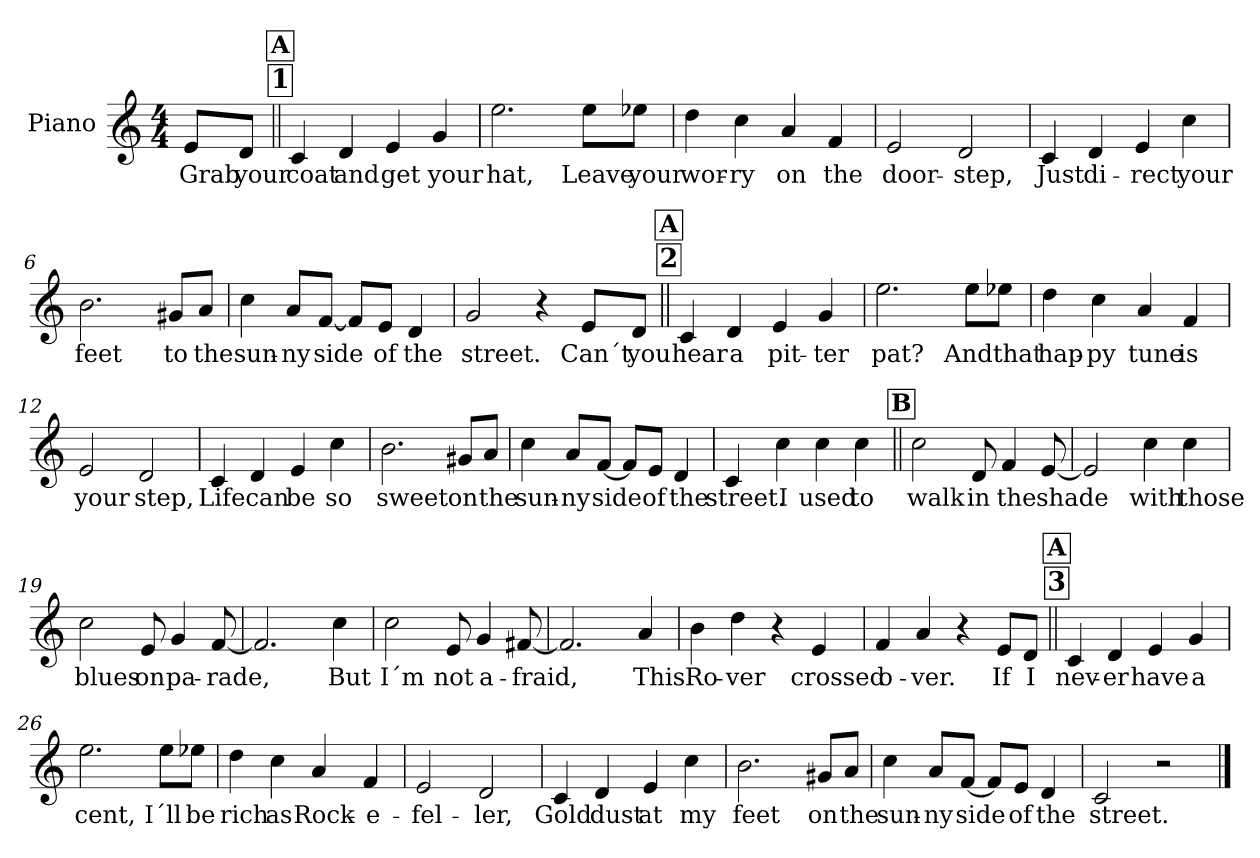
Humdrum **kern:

**kern	**text
*part1	*part1
*staff1	*staff1
*I"Piano	*
*I'Pno.	*
*clefG2	*
*k[]	*
*M4/4	*
=	=
!	!LO:LY:b
8e/L	Grab
!	!LO:LY:b
8d/J	your
!!LO:REH:place=s1:a:t=1
!!LO:REH:place=s1:a:fs=14:t=A
=1||	=1||
!	!LO:LY:b
4c/	coat
!	!LO:LY:b
4d/	and
!	!LO:LY:b
4e/	get
!	!LO:LY:b
4g/	your
=2	=2
!	!LO:LY:b
2.ee\	hat,
!	!LO:LY:b
8ee\L	Leave
!	!LO:LY:b
8ee-X\J	your
=3	=3
!	!LO:LY:b
4dd\	wor-
!	!LO:LY:b
4cc\	-ry
!	!LO:LY:b
4a/	on
!	!LO:LY:b
4f/	the
=4	=4
!	!LO:LY:b
2e/	door-
!	!LO:LY:b
2d/	-step,
!!LO:LB:g=z
=5	=5
!	!LO:LY:b
4c/	Just
!	!LO:LY:b
4d/	di-
!	!LO:LY:b
4e/	-rect
!	!LO:LY:b
4cc\	your
=6	=6
!	!LO:LY:b
2.b\	feet
!	!LO:LY:b
8g#X/L	to
!	!LO:LY:b
8a/J	the
=7	=7
!	!LO:LY:b
4cc\	sun-
!	!LO:LY:b
8a/L	-ny
!	!LO:LY:b
[8f/J	side
8f/L]	.
!	!LO:LY:b
8e/J	of
!	!LO:LY:b
4d/	the
=8	=8
!	!LO:LY:b
2g/	street.
4r	.
!	!LO:LY:b
8e/L	Can´t
!	!LO:LY:b
8d/J	you
!!LO:LB:g=z
!!LO:REH:place=s1:a:t=2
!!LO:REH:place=s1:a:fs=14:t=A
=9||	=9||
!	!LO:LY:b
4c/	hear
!	!LO:LY:b
4d/	a
!	!LO:LY:b
4e/	pit-
!	!LO:LY:b
4g/	-ter
=10	=10
!	!LO:LY:b
2.ee\	pat?
!	!LO:LY:b
8ee\L	And
!	!LO:LY:b
8ee-X\J	that
=11	=11
!	!LO:LY:b
4dd\	hap-
!	!LO:LY:b
4cc\	-py
!	!LO:LY:b
4a/	tune
!	!LO:LY:b
4f/	is
=12	=12
!	!LO:LY:b
2e/	your
!	!LO:LY:b
2d/	step,
!!LO:LB:g=z
=13	=13
!	!LO:LY:b
4c/	Life
!	!LO:LY:b
4d/	can
!	!LO:LY:b
4e/	be
!	!LO:LY:b
4cc\	so
=14	=14
!	!LO:LY:b
2.b\	sweet
!	!LO:LY:b
8g#X/L	on
!	!LO:LY:b
8a/J	the
=15	=15
!	!LO:LY:b
4cc\	sun-
!	!LO:LY:b
8a/L	-ny
!	!LO:LY:b
[8f/J	side
8f/L]	.
!	!LO:LY:b
8e/J	of
!	!LO:LY:b
4d/	the
=16	=16
!	!LO:LY:b
4c/	street.
!	!LO:LY:b
4cc\	I
!	!LO:LY:b
4cc\	used
!	!LO:LY:b
4cc\	to
!!LO:LB:g=z
!!LO:REH:place=s1:a:fs=14:t=B
=17||	=17||
!	!LO:LY:b
2cc\	walk
!	!LO:LY:b
8d/	in
!	!LO:LY:b
4f/	the
!	!LO:LY:b
[8e/	shade
=18	=18
2e/]	.
!	!LO:LY:b
4cc\	with
!	!LO:LY:b
4cc\	those
=19	=19
!	!LO:LY:b
2cc\	blues
!	!LO:LY:b
8e/	on
!	!LO:LY:b
4g/	pa-
!	!LO:LY:b
[8f/	-rade,
=20	=20
2.f/]	.
!	!LO:LY:b
4cc\	But
!!LO:LB:g=z
=21	=21
!	!LO:LY:b
2cc\	I´m
!	!LO:LY:b
8e/	not
!	!LO:LY:b
4g/	a-
!	!LO:LY:b
[8f#X/	-fraid,
=22	=22
2.f#/]	.
!	!LO:LY:b
4a/	This
=23	=23
!	!LO:LY:b
4b\	Ro-
!	!LO:LY:b
4dd\	-ver
4r	.
!	!LO:LY:b
4e/	crossed
=24	=24
!	!LO:LY:b
4f/	o-
!	!LO:LY:b
4a/	-ver.
4r	.
!	!LO:LY:b
8e/L	If
!	!LO:LY:b
8d/J	I
!!LO:LB:g=z
!!LO:REH:place=s1:a:t=3
!!LO:REH:place=s1:a:fs=14:t=A
=25||	=25||
!	!LO:LY:b
4c/	nev-
!	!LO:LY:b
4d/	-er
!	!LO:LY:b
4e/	have
!	!LO:LY:b
4g/	a
=26	=26
!	!LO:LY:b
2.ee\	cent,
!	!LO:LY:b
8ee\L	I´ll
!	!LO:LY:b
8ee-X\J	be
=27	=27
!	!LO:LY:b
4dd\	rich
!	!LO:LY:b
4cc\	as
!	!LO:LY:b
4a/	Rock-
!	!LO:LY:b
4f/	-e-
=28	=28
!	!LO:LY:b
2e/	-fel-
!	!LO:LY:b
2d/	-ler,
!!LO:LB:g=z
=29	=29
!	!LO:LY:b
4c/	Gold
!	!LO:LY:b
4d/	dust
!	!LO:LY:b
4e/	at
!	!LO:LY:b
4cc\	my
=30	=30
!	!LO:LY:b
2.b\	feet
!	!LO:LY:b
8g#X/L	on
!	!LO:LY:b
8a/J	the
=31	=31
!	!LO:LY:b
4cc\	sun-
!	!LO:LY:b
8a/L	-ny
!	!LO:LY:b
[8f/J	side
8f/L]	.
!	!LO:LY:b
8e/J	of
!	!LO:LY:b
4d/	the
=32	=32
!	!LO:LY:b
2c/	street.
2r	.
==	==
*-	*-
